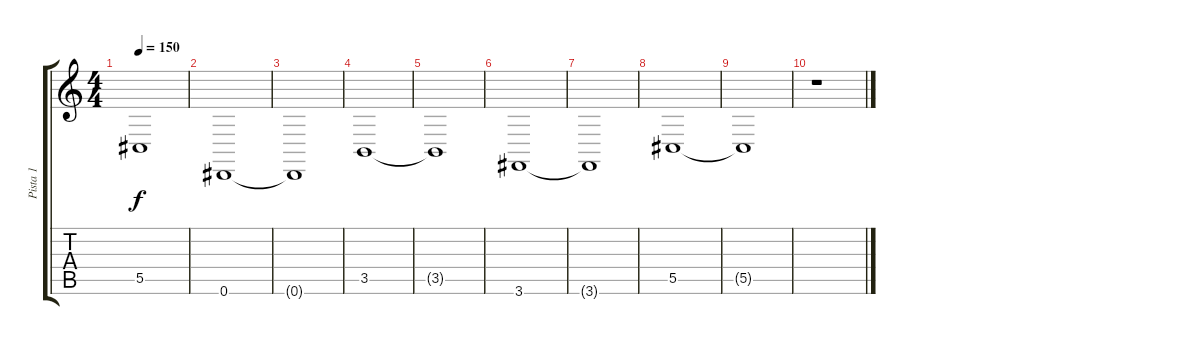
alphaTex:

\track ("Pista 1" "Pista 1") {instrument stringensemble1}
\staff {score tabs}
\tuning (Eb4 Bb3 Gb3 Db3 Ab2 Eb2) {hide}
\ts (4 4)
\tempo 150
\clef g2
\ks c
5.5{t}.1{dy f} |
0.6.1 |
0.6{t}.1 |
3.5.1 |
3.5{t}.1 |
3.6.1 |
3.6{t}.1 |
5.5.1 |
5.5{t}.1 |
r.1
